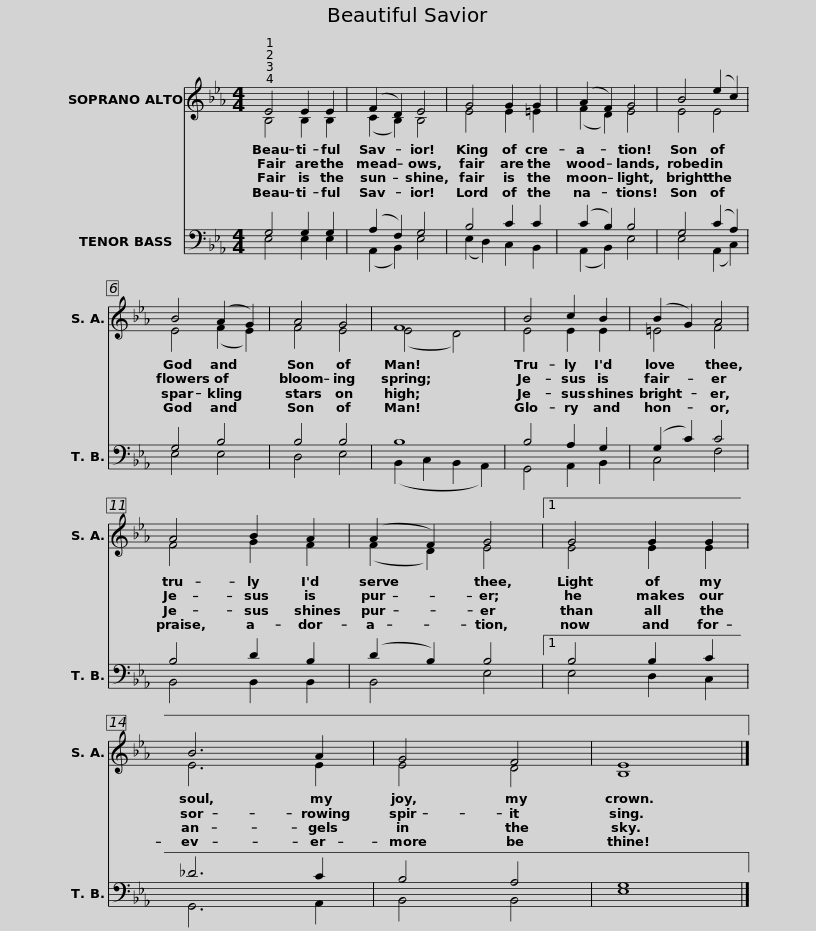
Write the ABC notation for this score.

X:1
%%score ( 1 2 ) ( 3 4 )
L:1/8
M:4/4
I:linebreak $
K:Eb
V:1 treble
V:2 treble
V:3 bass
V:4 bass
V:1
 E4 E2 E2 | (F2 D2) E4 | G4 G2 G2 | (A2 F2) G4 |$ B4 (e2 c2) | %5
 B4 (A2 G2) | A4 G4 | F8 |$ B4 c2 B2 | (B2 G2) A4 | %10
 A4 B2 A2 | (A2 F2) G4 |1$ G4 G2 G2 | B6 A2 | G4 F4 | %15
 E8 |] %16
V:2
 B,4 B,2 B,2 | (C2 B,2) B,4 | E4 E2 =E2 | (F2 D2) E4 |$ E4 E4 | %5
 E4 (F2 E2) | F4 E4 | (E4 D4) |$ E4 E2 E2 | =E4 F4 | %10
 F4 G2 F2 | (F2 D2) E4 |1$ E4 E2 E2 | E6 E2 | E4 D4 | %15
 B,8 |] %16
V:3
 G,4 G,2 G,2 | (A,2 F,2) G,4 | B,4 C2 C2 | (C2 B,2) B,4 |$ G,4 (C2 A,2) | %5
 G,4 B,4 | B,4 B,4 | B,8 |$ B,4 A,2 G,2 | (G,2 C2) C4 | %10
 B,4 D2 B,2 | (D2 B,2) B,4 |1$ B,4 B,2 C2 | _D6 C2 | B,4 A,4 | %15
 G,8 |] %16
V:4
 E,4 E,2 E,2 | (A,,2 B,,2) E,4 | (E,2 D,2) C,2 B,,2 | (A,,2 B,,2) E,4 |$ E,4 (A,,2 C,2) | %5
 E,4 E,4 | D,4 E,4 | (B,,2 C,2 B,,2 A,,2) |$ G,,4 A,,2 B,,2 | C,4 F,4 | %10
 B,,4 B,,2 B,,2 | B,,4 E,4 |1$ E,4 D,2 C,2 | G,,6 A,,2 | B,,4 B,,4 | %15
 E,8 |] %16
